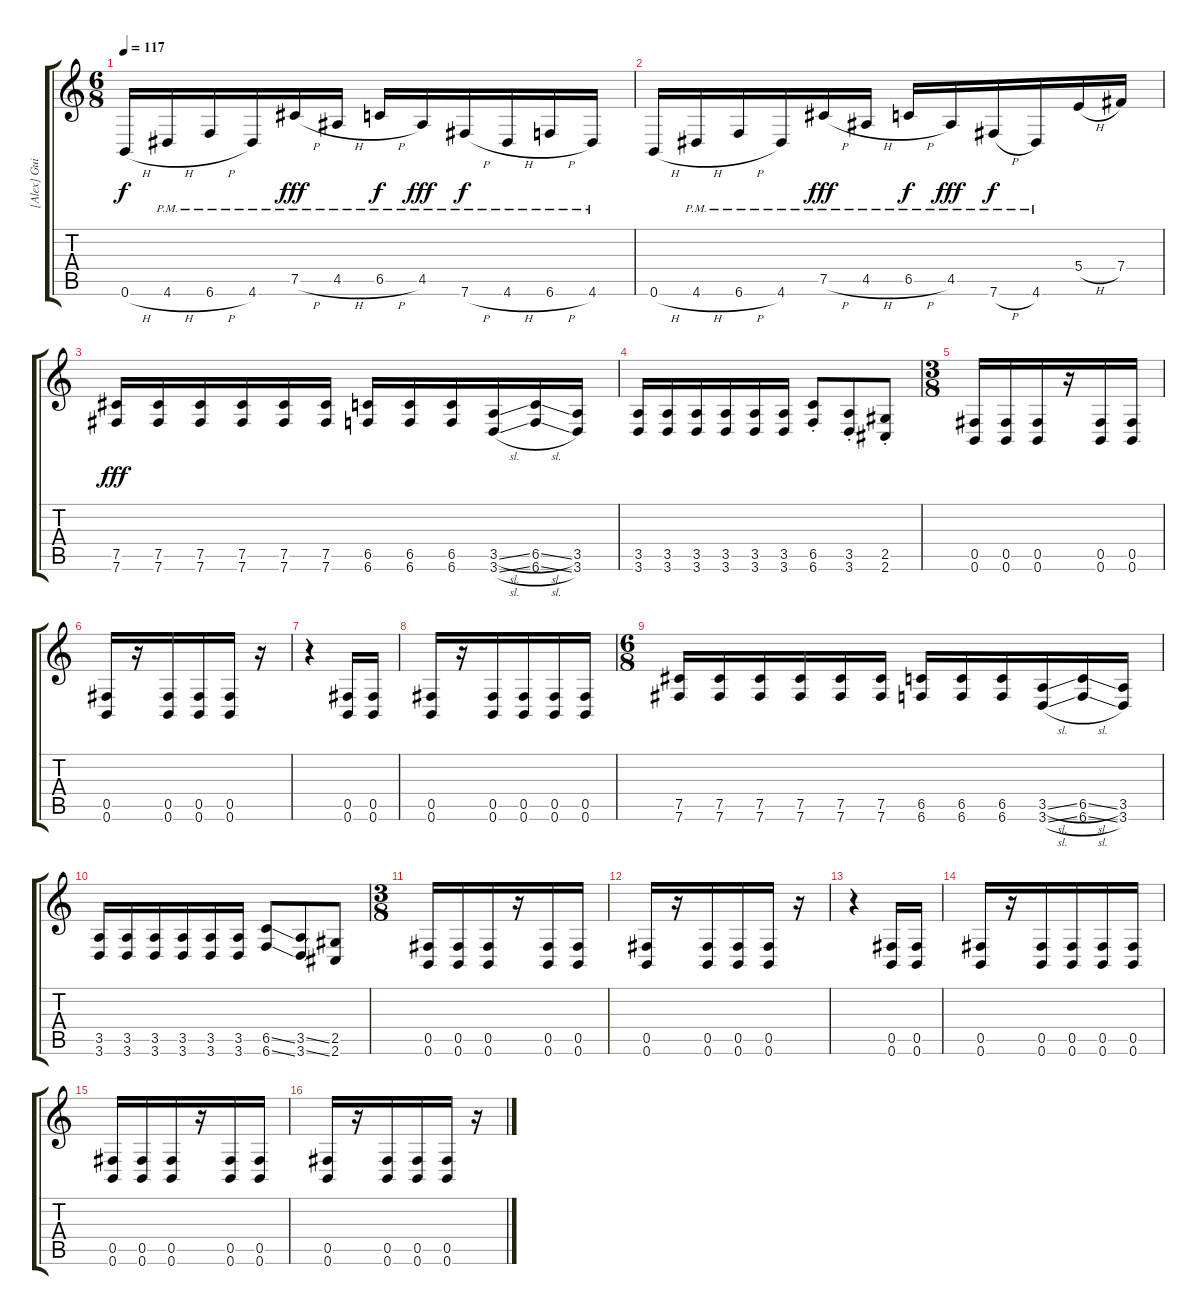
\track ("[Alex] Guitar #2" "[Alex] Gui") {instrument distortionguitar}
\staff {score tabs}
\tuning (Db4 Ab3 E3 B2 Gb2 B1) {hide}
\ts (6 8)
\tempo 117
\clef g2
\ks c
0.6{h}.16{dy f} 4.6{h pm}.16 6.6{h pm}.16 4.6{pm}.16 7.5{h pm}.16{dy fff} 4.5{h pm}.16 6.5{h pm}.16{dy f} 4.5{pm}.16{dy fff} 7.6{h pm}.16{dy f} 4.6{h pm}.16 6.6{h pm}.16 4.6{pm}.16 |
0.6{h}.16 4.6{h pm}.16 6.6{h pm}.16 4.6{pm}.16 7.5{h pm}.16{dy fff} 4.5{h pm}.16 6.5{h pm}.16{dy f} 4.5{pm}.16{dy fff} 7.6{h pm}.16{dy f} 4.6{pm}.16 5.4{h}.16 7.4.16 |
(7.5 7.6).16{dy fff volume 16} (7.5 7.6).16 (7.5 7.6).16 (7.5 7.6).16 (7.5 7.6).16 (7.5 7.6).16 (6.5 6.6).16 (6.5 6.6).16 (6.5 6.6).16 (3.5{sl} 3.6{sl}).16 (6.5{sl} 6.6{sl}).16 (3.5 3.6).16 |
(3.5 3.6).16 (3.5 3.6).16 (3.5 3.6).16 (3.5 3.6).16 (3.5 3.6).16 (3.5 3.6).16 (6.5{st} 6.6{st}).8 (3.5{st} 3.6{st}).8 (2.5{st} 2.6{st}).8 |
\ts (3 8)
(0.5 0.6).16 (0.5 0.6).16 (0.5 0.6).16 r.16 (0.5 0.6).16 (0.5 0.6).16 |
(0.5 0.6).16 r.16 (0.5 0.6).16 (0.5 0.6).16 (0.5 0.6).16 r.16 |
r.4 (0.5 0.6).16 (0.5 0.6).16 |
(0.5 0.6).16 r.16 (0.5 0.6).16 (0.5 0.6).16 (0.5 0.6).16 (0.5 0.6).16 |
\ts (6 8)
(7.5 7.6).16 (7.5 7.6).16 (7.5 7.6).16 (7.5 7.6).16 (7.5 7.6).16 (7.5 7.6).16 (6.5 6.6).16 (6.5 6.6).16 (6.5 6.6).16 (3.5{sl} 3.6{sl}).16 (6.5{sl} 6.6{sl}).16 (3.5 3.6).16 |
(3.5 3.6).16 (3.5 3.6).16 (3.5 3.6).16 (3.5 3.6).16 (3.5 3.6).16 (3.5 3.6).16 (6.5{ss} 6.6{ss}).8 (3.5{ss} 3.6{ss}).8 (2.5 2.6).8 |
\ts (3 8)
(0.5 0.6).16 (0.5 0.6).16 (0.5 0.6).16 r.16 (0.5 0.6).16 (0.5 0.6).16 |
(0.5 0.6).16 r.16 (0.5 0.6).16 (0.5 0.6).16 (0.5 0.6).16 r.16 |
r.4 (0.5 0.6).16 (0.5 0.6).16 |
(0.5 0.6).16 r.16 (0.5 0.6).16 (0.5 0.6).16 (0.5 0.6).16 (0.5 0.6).16 |
(0.5 0.6).16 (0.5 0.6).16 (0.5 0.6).16 r.16 (0.5 0.6).16 (0.5 0.6).16 |
(0.5 0.6).16 r.16 (0.5 0.6).16 (0.5 0.6).16 (0.5 0.6).16 r.16
